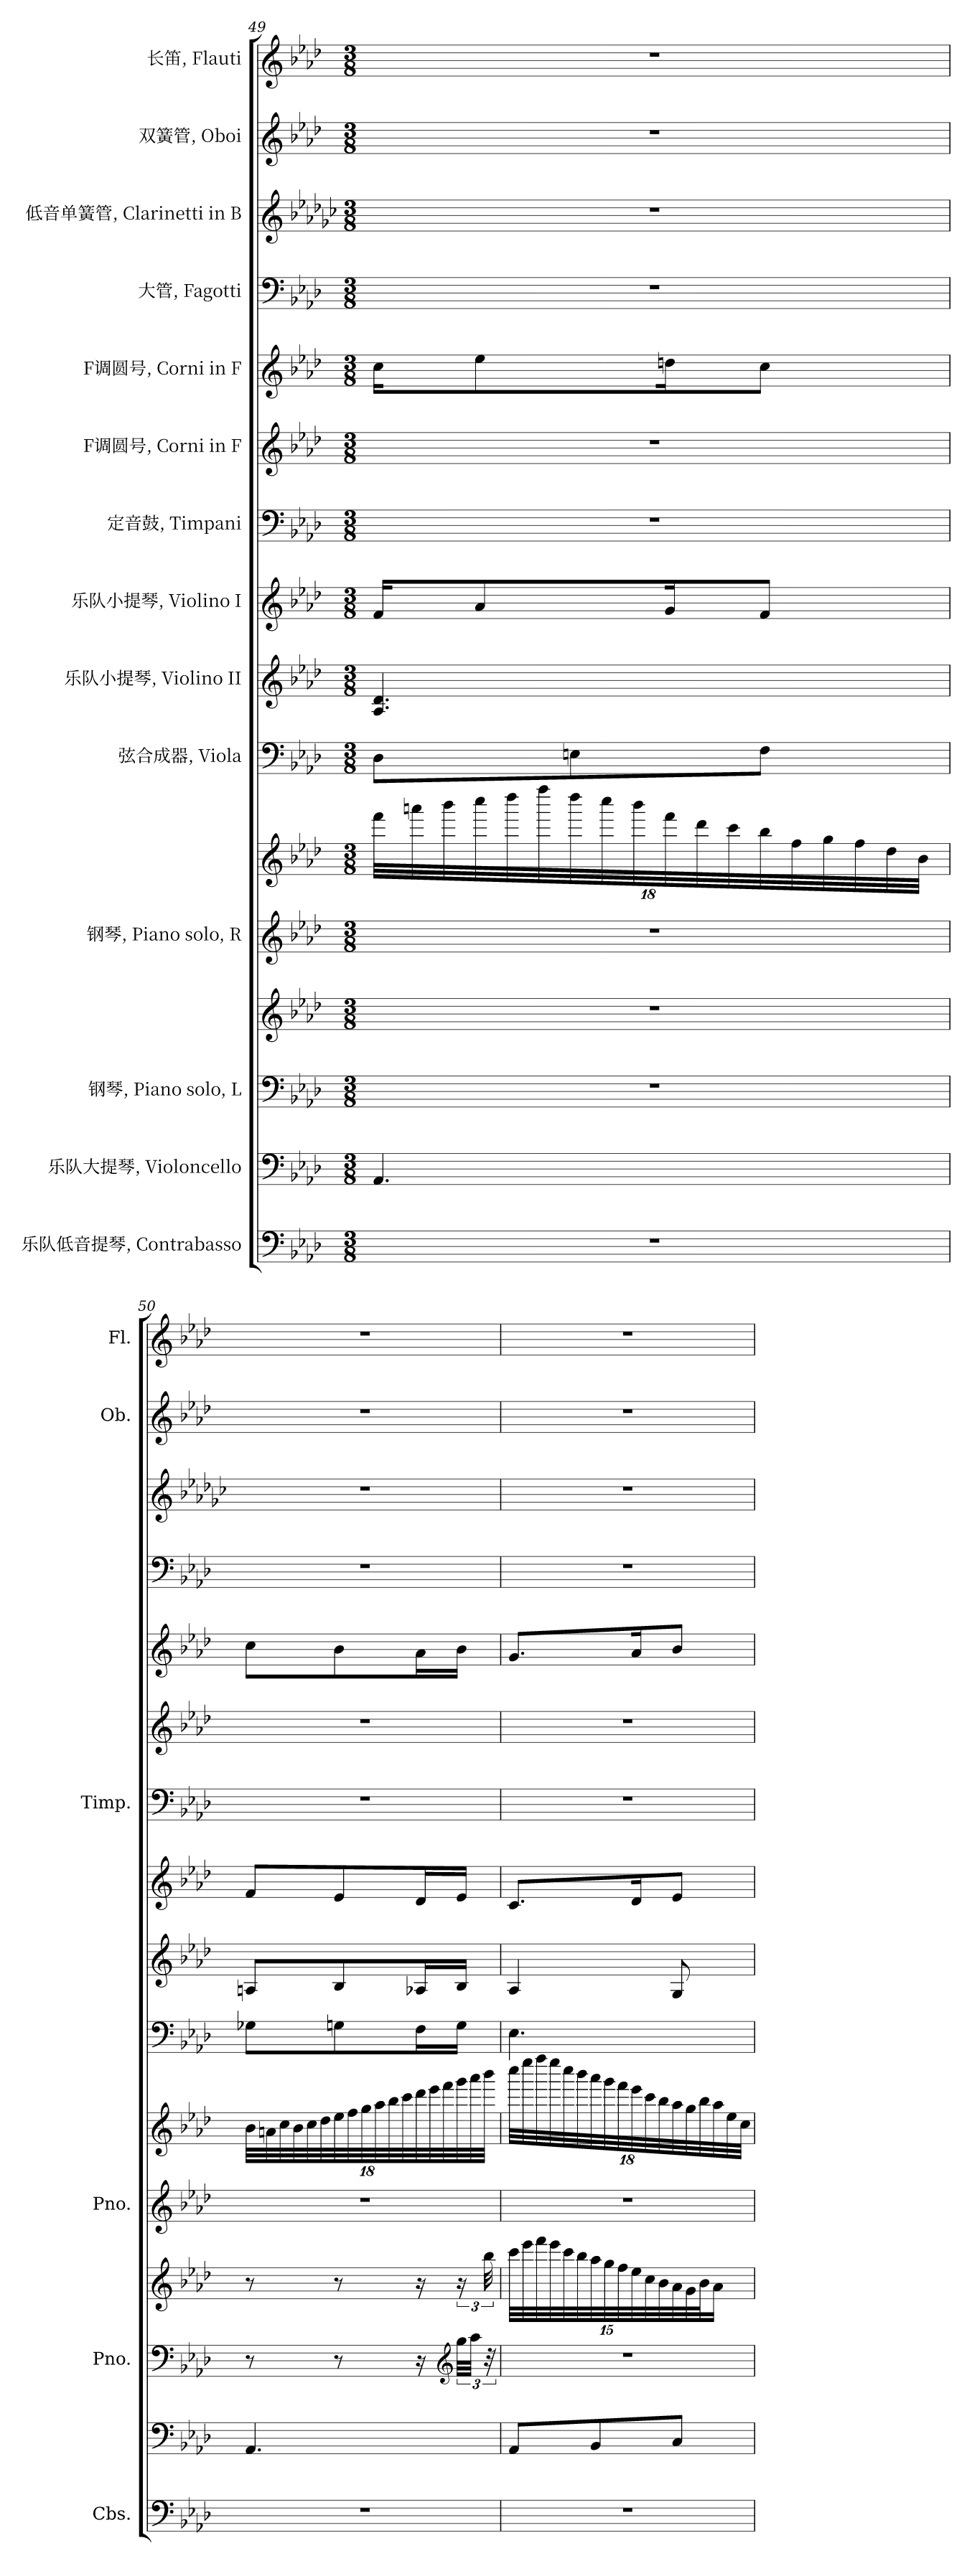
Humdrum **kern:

**kern	**kern	**kern	**kern	**kern	**kern	**kern	**kern	**kern	**kern	**kern	**kern	**kern	**kern	**kern	**kern
*part14	*part13	*part12	*part12	*part11	*part11	*part10	*part9	*part8	*part7	*part6	*part5	*part4	*part3	*part2	*part1
*staff16	*staff15	*staff14	*staff13	*staff12	*staff11	*staff10	*staff9	*staff8	*staff7	*staff6	*staff5	*staff4	*staff3	*staff2	*staff1
*I"乐队低音提琴, Contrabasso	*I"乐队大提琴, Violoncello	*I"钢琴, Piano solo, L	*	*I"钢琴, Piano solo, R	*	*I"弦合成器, Viola	*I"乐队小提琴, Violino II	*I"乐队小提琴, Violino I	*I"定音鼓, Timpani	*I"F调圆号, Corni in F	*I"F调圆号, Corni in F	*I"大管, Fagotti	*I"低音单簧管, Clarinetti in B	*I"双簧管, Oboi	*I"长笛, Flauti
*I'Cbs.	*	*I'Pno.	*	*I'Pno.	*	*	*	*	*I'Timp.	*	*	*	*	*I'Ob.	*I'Fl.
!!LO:PB:g=z
*clefF4	*clefF4	*clefF4	*clefG2	*clefG2	*clefG2	*clefF4	*clefG2	*clefG2	*clefF4	*clefG2	*clefG2	*clefF4	*clefG2	*clefG2	*clefG2
*ITrd7c12	*	*	*	*	*	*	*	*	*	*ITrd4c7	*ITrd4c7	*	*ITrd8c14	*	*
*k[b-e-a-d-]	*k[b-e-a-d-]	*k[b-e-a-d-]	*k[b-e-a-d-]	*k[b-e-a-d-]	*k[b-e-a-d-]	*k[b-e-a-d-]	*k[b-e-a-d-]	*k[b-e-a-d-]	*k[b-e-a-d-]	*k[b-e-a-d-g-]	*k[b-e-a-d-g-]	*k[b-e-a-d-]	*k[b-e-a-d-g-c-]	*k[b-e-a-d-]	*k[b-e-a-d-]
*M3/8	*M3/8	*M3/8	*M3/8	*M3/8	*M3/8	*M3/8	*M3/8	*M3/8	*M3/8	*M3/8	*M3/8	*M3/8	*M3/8	*M3/8	*M3/8
*MM22	*MM22	*MM22	*MM22	*MM22	*MM22	*MM22	*MM22	*MM22	*MM22	*MM22	*MM22	*MM22	*MM22	*MM22	*MM22
*	*	*	*	*	*Xbrackettup	*	*	*	*	*	*	*	*	*	*
=49	=49	=49	=49	=49	=49	=49	=49	=49	=49	=49	=49	=49	=49	=49	=49
4.r	4.AA-/	4.r	4.r	4.r	48fff\LLL	8D-\L	4.A-/ 4.d-/	16f/KL	4.r	4.r	16f\KL	4.r	4.r	4.r	4.r
.	.	.	.	.	48aaan\	.	.	.	.	.	.	.	.	.	.
.	.	.	.	.	48bbb-\	.	.	.	.	.	.	.	.	.	.
.	.	.	.	.	48cccc\	.	.	8a-/	.	.	8a-\	.	.	.	.
.	.	.	.	.	48dddd-\	.	.	.	.	.	.	.	.	.	.
.	.	.	.	.	48ffff\	.	.	.	.	.	.	.	.	.	.
.	.	.	.	.	48dddd-\	8En\	.	.	.	.	.	.	.	.	.
.	.	.	.	.	48cccc\	.	.	.	.	.	.	.	.	.	.
.	.	.	.	.	48bbb-\	.	.	.	.	.	.	.	.	.	.
.	.	.	.	.	48fff\	.	.	16g/K	.	.	16gn\K	.	.	.	.
.	.	.	.	.	48ddd-\	.	.	.	.	.	.	.	.	.	.
.	.	.	.	.	48ccc\	.	.	.	.	.	.	.	.	.	.
.	.	.	.	.	48bb-\	8F\J	.	8f/J	.	.	8f\J	.	.	.	.
.	.	.	.	.	48ff\	.	.	.	.	.	.	.	.	.	.
.	.	.	.	.	48gg\	.	.	.	.	.	.	.	.	.	.
.	.	.	.	.	48ff\	.	.	.	.	.	.	.	.	.	.
.	.	.	.	.	48dd-\	.	.	.	.	.	.	.	.	.	.
.	.	.	.	.	48b-\JJJ	.	.	.	.	.	.	.	.	.	.
!!LO:PB:g=z
=50	=50	=50	=50	=50	=50	=50	=50	=50	=50	=50	=50	=50	=50	=50	=50
*	*	*	*	*	*	*	*	*	*	*	*	*	*	*	*MM21
4.r	4.AA-/	8r	8r	4.r	48b-\LLL	8G-X\L	8An/L	8f/L	4.r	4.r	8f\L	4.r	4.r	4.r	4.r
.	.	.	.	.	48an\	.	.	.	.	.	.	.	.	.	.
.	.	.	.	.	48cc\	.	.	.	.	.	.	.	.	.	.
.	.	.	.	.	48b-\	.	.	.	.	.	.	.	.	.	.
.	.	.	.	.	48cc\	.	.	.	.	.	.	.	.	.	.
.	.	.	.	.	48dd-\	.	.	.	.	.	.	.	.	.	.
.	.	8r	8r	.	48ee-\	8Gn\	8B-/	8e-/	.	.	8e-\	.	.	.	.
.	.	.	.	.	48ff\	.	.	.	.	.	.	.	.	.	.
.	.	.	.	.	48gg\	.	.	.	.	.	.	.	.	.	.
.	.	.	.	.	48aa-\	.	.	.	.	.	.	.	.	.	.
.	.	.	.	.	48bb-\	.	.	.	.	.	.	.	.	.	.
.	.	.	.	.	48ccc\	.	.	.	.	.	.	.	.	.	.
.	.	16r	16r	.	48ddd-\	16F\L	16A-X/L	16d-/L	.	.	16d-\L	.	.	.	.
.	.	.	.	.	48eee-\	.	.	.	.	.	.	.	.	.	.
.	.	.	.	.	48fff\	.	.	.	.	.	.	.	.	.	.
*	*	*clefG2	*	*	*	*	*	*	*	*	*	*	*	*	*
.	.	48gg\LLL	24r	.	48ggg\	16G\JJ	16B-/JJ	16e-/JJ	.	.	16e-\JJ	.	.	.	.
.	.	48aa-\JJJ	.	.	48aaa-\	.	.	.	.	.	.	.	.	.	.
.	.	48r	48bb-\	.	48bbb-\JJJ	.	.	.	.	.	.	.	.	.	.
!!LO:PB:g=z
=51	=51	=51	=51	=51	=51	=51	=51	=51	=51	=51	=51	=51	=51	=51	=51
*	*	*	*Xbrackettup	*	*	*	*	*	*	*	*	*	*	*	*
*	*	*	*	*	*	*	*	*	*	*	*	*	*	*	*MM21
4.r	8AA-/L	4.r	48ccc\LLL	4.r	48cccc\LLL	4.E-\	4A-/	8.c/L	4.r	4.r	8.c/L	4.r	4.r	4.r	4.r
.	.	.	48eee-\	.	48eeee-\	.	.	.	.	.	.	.	.	.	.
.	.	.	48fff\	.	48ffff\	.	.	.	.	.	.	.	.	.	.
.	.	.	48eee-\	.	48eeee-\	.	.	.	.	.	.	.	.	.	.
.	.	.	48ccc\	.	48cccc\	.	.	.	.	.	.	.	.	.	.
.	.	.	48bb-\	.	48bbb-\	.	.	.	.	.	.	.	.	.	.
.	8BB-/	.	48aa-\	.	48aaa-\	.	.	.	.	.	.	.	.	.	.
.	.	.	48gg\	.	48ggg\	.	.	.	.	.	.	.	.	.	.
.	.	.	48ff\	.	48fff\	.	.	.	.	.	.	.	.	.	.
.	.	.	48ee-\	.	48eee-\	.	.	16d-/K	.	.	16d-/K	.	.	.	.
.	.	.	48cc\	.	48ccc\	.	.	.	.	.	.	.	.	.	.
.	.	.	48b-\	.	48bb-\	.	.	.	.	.	.	.	.	.	.
.	8C/J	.	48a-\	.	48aa-\	.	8G/	8e-/J	.	.	8e-/J	.	.	.	.
.	.	.	48g\	.	48gg\	.	.	.	.	.	.	.	.	.	.
.	.	.	48b-\J	.	48bb-\	.	.	.	.	.	.	.	.	.	.
.	.	.	16a-\JJ	.	48aa-\	.	.	.	.	.	.	.	.	.	.
.	.	.	.	.	48ee-\	.	.	.	.	.	.	.	.	.	.
.	.	.	.	.	48cc\JJJ	.	.	.	.	.	.	.	.	.	.
=	=	=	=	=	=	=	=	=	=	=	=	=	=	=	=
*-	*-	*-	*-	*-	*-	*-	*-	*-	*-	*-	*-	*-	*-	*-	*-
